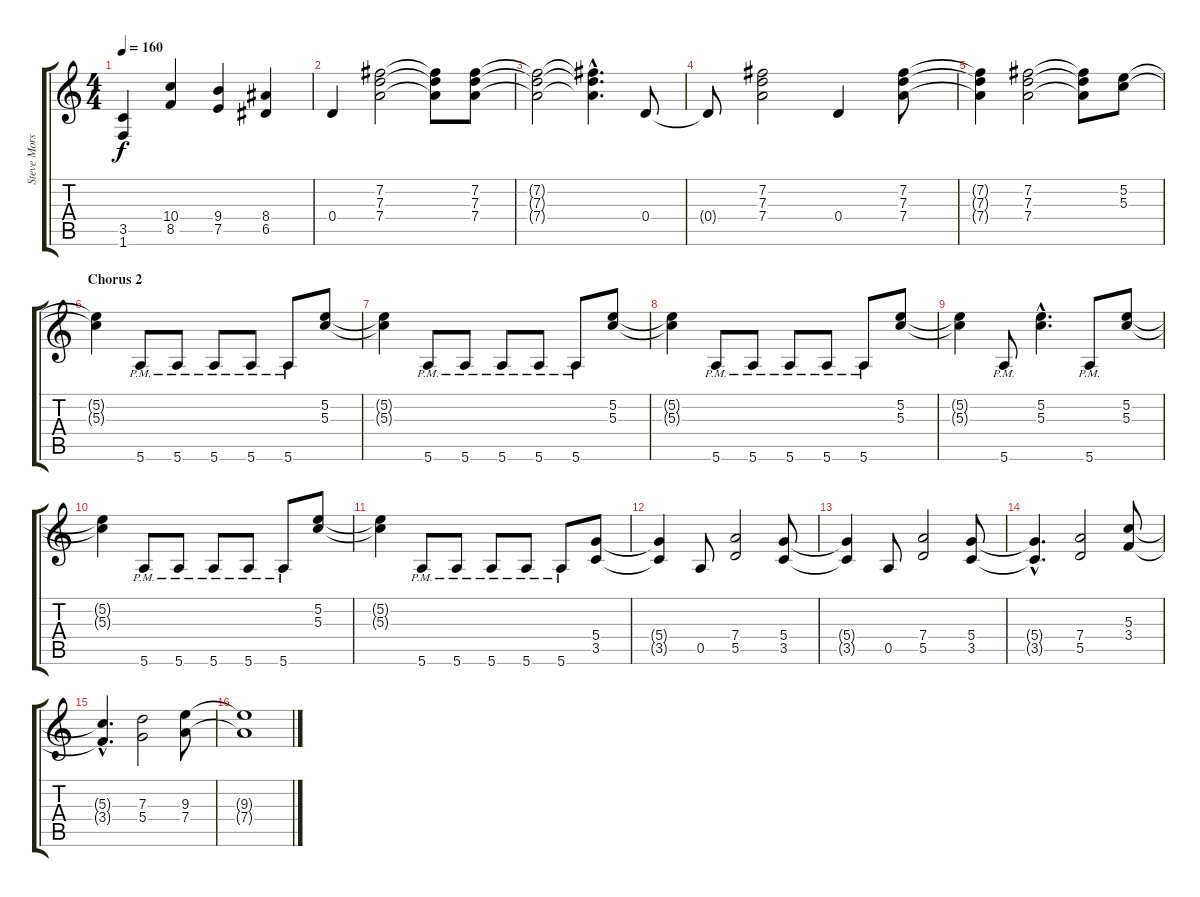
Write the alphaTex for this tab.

\track ("Steve Morse" "Steve Mors") {instrument overdrivenguitar}
\staff {score tabs}
\tuning (E4 B3 G3 D3 A2 E2) {hide}
\ts (4 4)
\tempo 160
\clef g2
\ks c
(3.5 1.6).4{dy f} (10.4 8.5).4 (9.4 7.5).4 (8.4 6.5).4 |
0.4.4 (7.2 7.3 7.4).2 (7.2{t} 7.3{t} 7.4{t}).8 (7.2 7.3 7.4).8 |
(7.2{t} 7.3{t} 7.4{t}).2 (7.2{hac t} 7.3{hac t} 7.4{hac t}).4{d} 0.4.8 |
0.4{t}.8 (7.2 7.3 7.4).2 0.4.4 (7.2 7.3 7.4).8 |
(7.2{t} 7.3{t} 7.4{t}).4 (7.2 7.3 7.4).2 (7.2{t} 7.3{t} 7.4{t}).8 (5.2 5.3).8 |
\section ("" "Chorus 2")
(5.2{t} 5.3{t}).4 5.6{pm}.8 5.6{pm}.8 5.6{pm}.8 5.6{pm}.8 5.6{pm}.8 (5.2 5.3).8 |
(5.2{t} 5.3{t}).4 5.6{pm}.8 5.6{pm}.8 5.6{pm}.8 5.6{pm}.8 5.6{pm}.8 (5.2 5.3).8 |
(5.2{t} 5.3{t}).4 5.6{pm}.8 5.6{pm}.8 5.6{pm}.8 5.6{pm}.8 5.6{pm}.8 (5.2 5.3).8 |
(5.2{t} 5.3{t}).4 5.6{pm}.8 (5.2{hac} 5.3{hac}).4{d} 5.6{pm}.8 (5.2 5.3).8 |
(5.2{t} 5.3{t}).4 5.6{pm}.8 5.6{pm}.8 5.6{pm}.8 5.6{pm}.8 5.6{pm}.8 (5.2 5.3).8 |
(5.2{t} 5.3{t}).4 5.6{pm}.8 5.6{pm}.8 5.6{pm}.8 5.6{pm}.8 5.6{pm}.8 (5.4 3.5).8 |
(5.4{t} 3.5{t}).4 0.5.8 (7.4 5.5).2 (5.4 3.5).8 |
(5.4{t} 3.5{t}).4 0.5.8 (7.4 5.5).2 (5.4 3.5).8 |
(5.4{hac t} 3.5{hac t}).4{d} (7.4 5.5).2 (5.3 3.4).8 |
(5.3{hac t} 3.4{hac t}).4{d} (7.3 5.4).2 (9.3 7.4).8 |
(9.3{t} 7.4{t}).1
